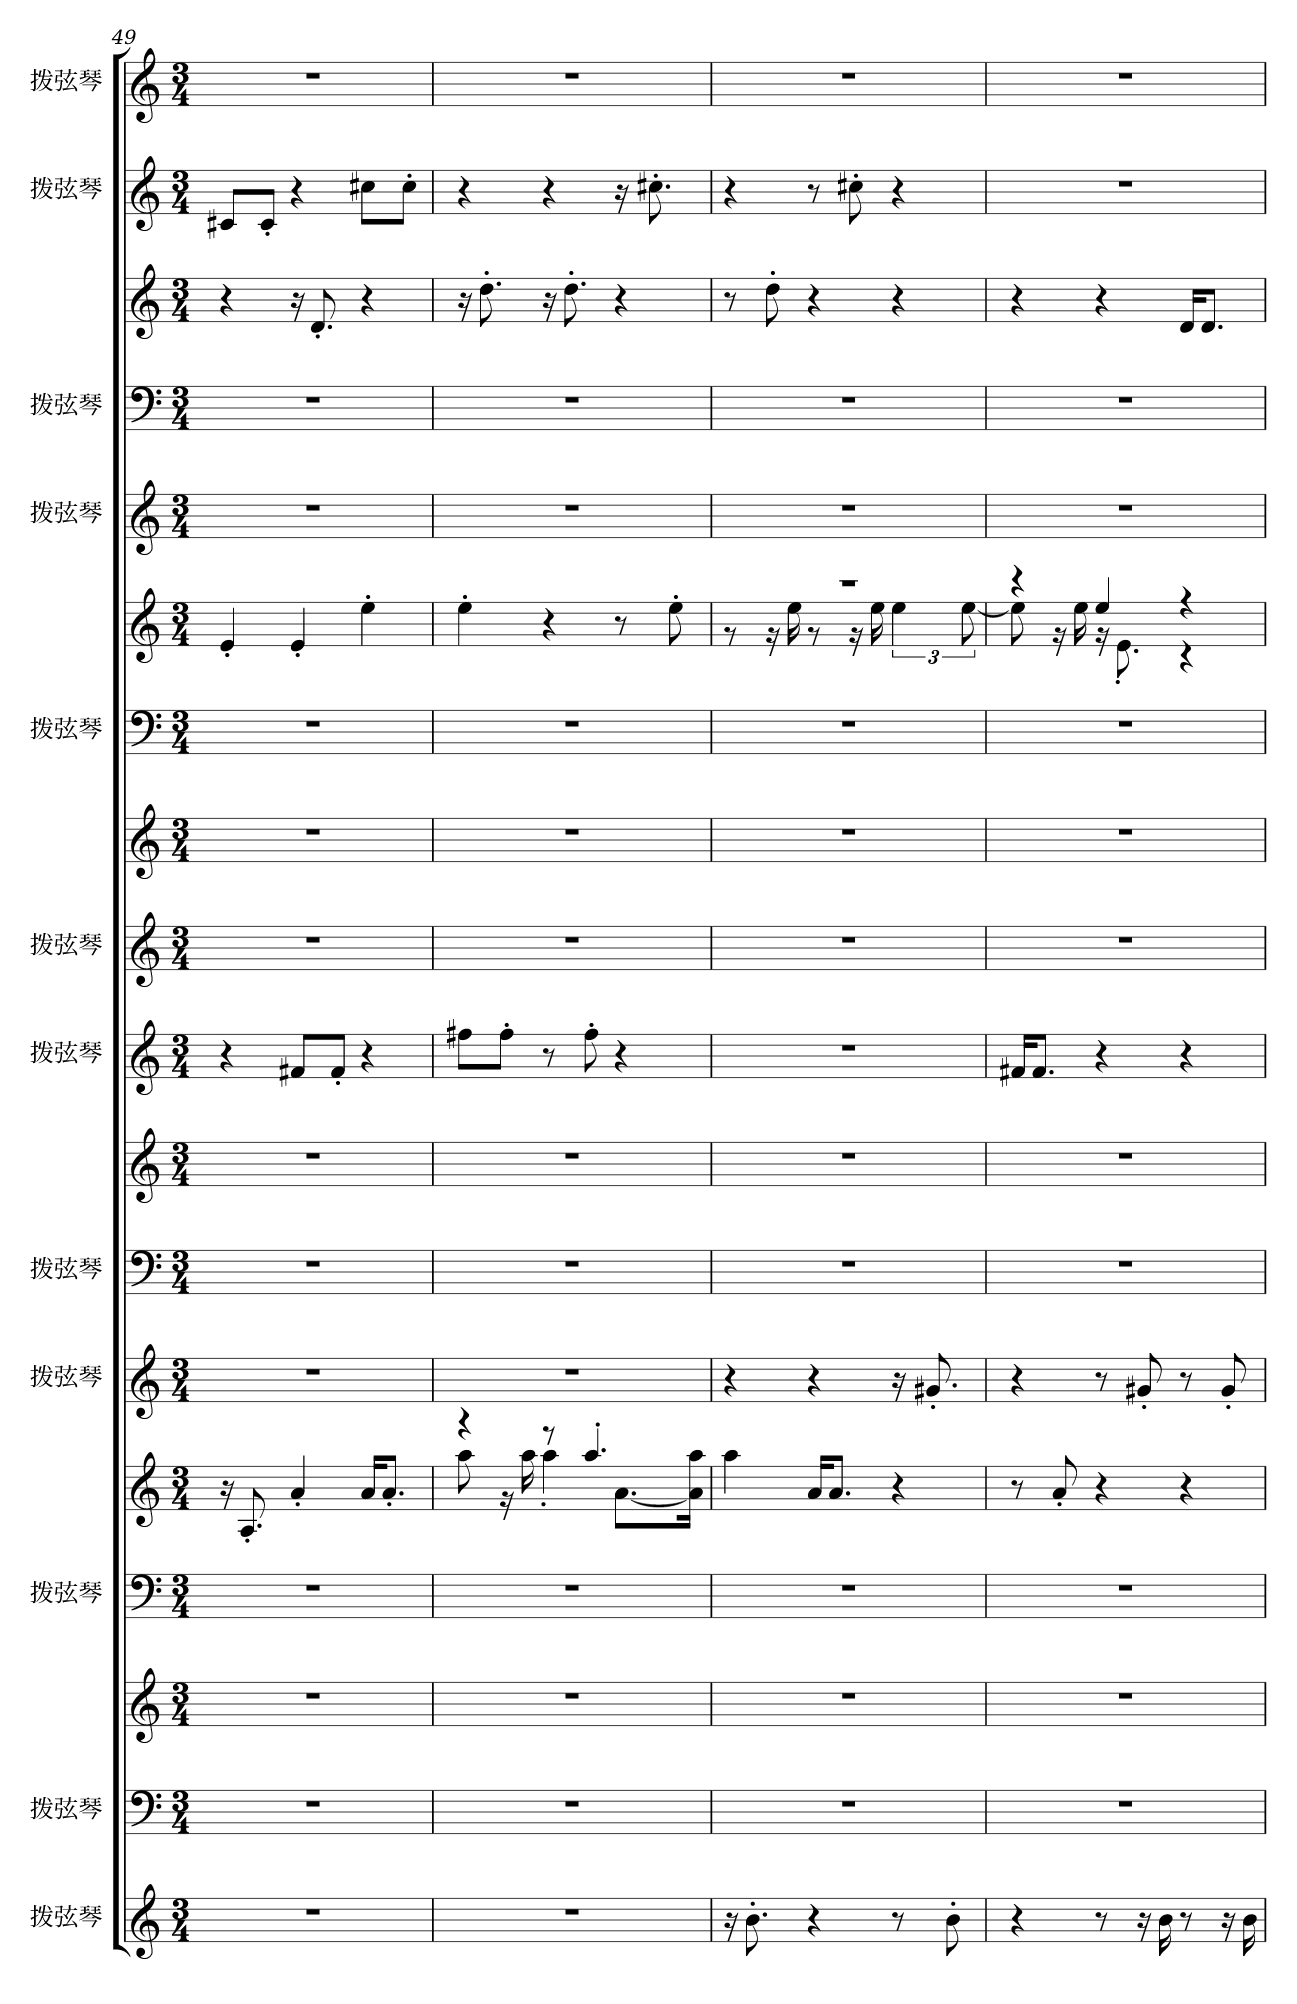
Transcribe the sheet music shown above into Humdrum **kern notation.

**kern	**kern	**kern	**kern	**kern	**kern	**kern	**kern	**kern	**kern	**kern	**kern	**kern	**kern	**kern	**kern	**kern	**kern
*part12	*part11	*part11	*part10	*part10	*part9	*part8	*part8	*part7	*part6	*part6	*part5	*part5	*part4	*part3	*part3	*part2	*part1
*staff18	*staff17	*staff16	*staff15	*staff14	*staff13	*staff12	*staff11	*staff10	*staff9	*staff8	*staff7	*staff6	*staff5	*staff4	*staff3	*staff2	*staff1
*I"拨弦琴	*I"拨弦琴	*	*I"拨弦琴	*	*I"拨弦琴	*I"拨弦琴	*	*I"拨弦琴	*I"拨弦琴	*	*I"拨弦琴	*	*I"拨弦琴	*I"拨弦琴	*	*I"拨弦琴	*I"拨弦琴
*clefG2	*clefF4	*clefG2	*clefF4	*clefG2	*clefG2	*clefF4	*clefG2	*clefG2	*clefG2	*clefG2	*clefF4	*clefG2	*clefG2	*clefF4	*clefG2	*clefG2	*clefG2
*k[]	*k[]	*k[]	*k[]	*k[]	*k[]	*k[]	*k[]	*k[]	*k[]	*k[]	*k[]	*k[]	*k[]	*k[]	*k[]	*k[]	*k[]
*M3/4	*M3/4	*M3/4	*M3/4	*M3/4	*M3/4	*M3/4	*M3/4	*M3/4	*M3/4	*M3/4	*M3/4	*M3/4	*M3/4	*M3/4	*M3/4	*M3/4	*M3/4
=49	=49	=49	=49	=49	=49	=49	=49	=49	=49	=49	=49	=49	=49	=49	=49	=49	=49
2.r	2.r	2.r	2.r	16r	2.r	2.r	2.r	4r	2.r	2.r	2.r	4e'/	2.r	2.r	4r	8c#X/L	2.r
.	.	.	.	8.A'/	.	.	.	.	.	.	.	.	.	.	.	.	.
.	.	.	.	.	.	.	.	.	.	.	.	.	.	.	.	8c#'/J	.
.	.	.	.	4a'/	.	.	.	8f#X/L	.	.	.	4e'/	.	.	16r	4r	.
.	.	.	.	.	.	.	.	.	.	.	.	.	.	.	8.d'/	.	.
.	.	.	.	.	.	.	.	8f#'/J	.	.	.	.	.	.	.	.	.
.	.	.	.	16a/KL	.	.	.	4r	.	.	.	4ee'\	.	.	4r	8cc#X\L	.
.	.	.	.	8.a'/J	.	.	.	.	.	.	.	.	.	.	.	.	.
.	.	.	.	.	.	.	.	.	.	.	.	.	.	.	.	8cc#'\J	.
=50	=50	=50	=50	=50	=50	=50	=50	=50	=50	=50	=50	=50	=50	=50	=50	=50	=50
*	*	*	*	*^	*	*	*	*	*	*	*	*	*	*	*	*	*
2.r	2.r	2.r	2.r	4r	8aa\	2.r	2.r	2.r	8ff#X\L	2.r	2.r	2.r	4ee'\	2.r	2.r	16r	4r	2.r
.	.	.	.	.	.	.	.	.	.	.	.	.	.	.	.	8.dd'\	.	.
.	.	.	.	.	16r	.	.	.	8ff#'\J	.	.	.	.	.	.	.	.	.
.	.	.	.	.	16aa\	.	.	.	.	.	.	.	.	.	.	.	.	.
.	.	.	.	8r	4aa'\	.	.	.	8r	.	.	.	4r	.	.	16r	4r	.
.	.	.	.	.	.	.	.	.	.	.	.	.	.	.	.	8.dd'\	.	.
.	.	.	.	4.aa'/	.	.	.	.	8ff#'\	.	.	.	.	.	.	.	.	.
.	.	.	.	.	[8.a\L	.	.	.	4r	.	.	.	8r	.	.	4r	16r	.
.	.	.	.	.	.	.	.	.	.	.	.	.	.	.	.	.	8.cc#X'\	.
.	.	.	.	.	.	.	.	.	.	.	.	.	8ee'\	.	.	.	.	.
.	.	.	.	.	16a\] 16aa\Jk	.	.	.	.	.	.	.	.	.	.	.	.	.
*	*	*	*	*v	*v	*	*	*	*	*	*	*	*	*	*	*	*	*
=51	=51	=51	=51	=51	=51	=51	=51	=51	=51	=51	=51	=51	=51	=51	=51	=51	=51
*	*	*	*	*	*	*	*	*	*	*	*	*^	*	*	*	*	*
16r	2.r	2.r	2.r	4aa\	4r	2.r	2.r	2.r	2.r	2.r	2.r	2.r	8r	2.r	2.r	8r	4r	2.r
8.b'\	.	.	.	.	.	.	.	.	.	.	.	.	.	.	.	.	.	.
.	.	.	.	.	.	.	.	.	.	.	.	.	16r	.	.	8dd'\	.	.
.	.	.	.	.	.	.	.	.	.	.	.	.	16ee\	.	.	.	.	.
4r	.	.	.	16a/KL	4r	.	.	.	.	.	.	.	8r	.	.	4r	8r	.
.	.	.	.	8.a/J	.	.	.	.	.	.	.	.	.	.	.	.	.	.
.	.	.	.	.	.	.	.	.	.	.	.	.	16r	.	.	.	8cc#X'\	.
.	.	.	.	.	.	.	.	.	.	.	.	.	16ee\	.	.	.	.	.
8r	.	.	.	4r	16r	.	.	.	.	.	.	.	6ee\	.	.	4r	4r	.
.	.	.	.	.	8.g#X'/	.	.	.	.	.	.	.	.	.	.	.	.	.
8b'\	.	.	.	.	.	.	.	.	.	.	.	.	.	.	.	.	.	.
.	.	.	.	.	.	.	.	.	.	.	.	.	[12ee\	.	.	.	.	.
!!LO:PB:g=z
=52	=52	=52	=52	=52	=52	=52	=52	=52	=52	=52	=52	=52	=52	=52	=52	=52	=52	=52
4r	2.r	2.r	2.r	8r	4r	2.r	2.r	16f#X/KL	2.r	2.r	2.r	4r	8ee\]	2.r	2.r	4r	2.r	2.r
.	.	.	.	.	.	.	.	8.f#/J	.	.	.	.	.	.	.	.	.	.
.	.	.	.	8a'/	.	.	.	.	.	.	.	.	16r	.	.	.	.	.
.	.	.	.	.	.	.	.	.	.	.	.	.	16ee\	.	.	.	.	.
8r	.	.	.	4r	8r	.	.	4r	.	.	.	4ee/	16r	.	.	4r	.	.
.	.	.	.	.	.	.	.	.	.	.	.	.	8.e'\	.	.	.	.	.
16r	.	.	.	.	8g#X'/	.	.	.	.	.	.	.	.	.	.	.	.	.
16b\	.	.	.	.	.	.	.	.	.	.	.	.	.	.	.	.	.	.
8r	.	.	.	4r	8r	.	.	4r	.	.	.	4r	4r	.	.	16d/KL	.	.
.	.	.	.	.	.	.	.	.	.	.	.	.	.	.	.	8.d/J	.	.
16r	.	.	.	.	8g#'/	.	.	.	.	.	.	.	.	.	.	.	.	.
16b\	.	.	.	.	.	.	.	.	.	.	.	.	.	.	.	.	.	.
*	*	*	*	*	*	*	*	*	*	*	*	*v	*v	*	*	*	*	*
=	=	=	=	=	=	=	=	=	=	=	=	=	=	=	=	=	=
*-	*-	*-	*-	*-	*-	*-	*-	*-	*-	*-	*-	*-	*-	*-	*-	*-	*-
